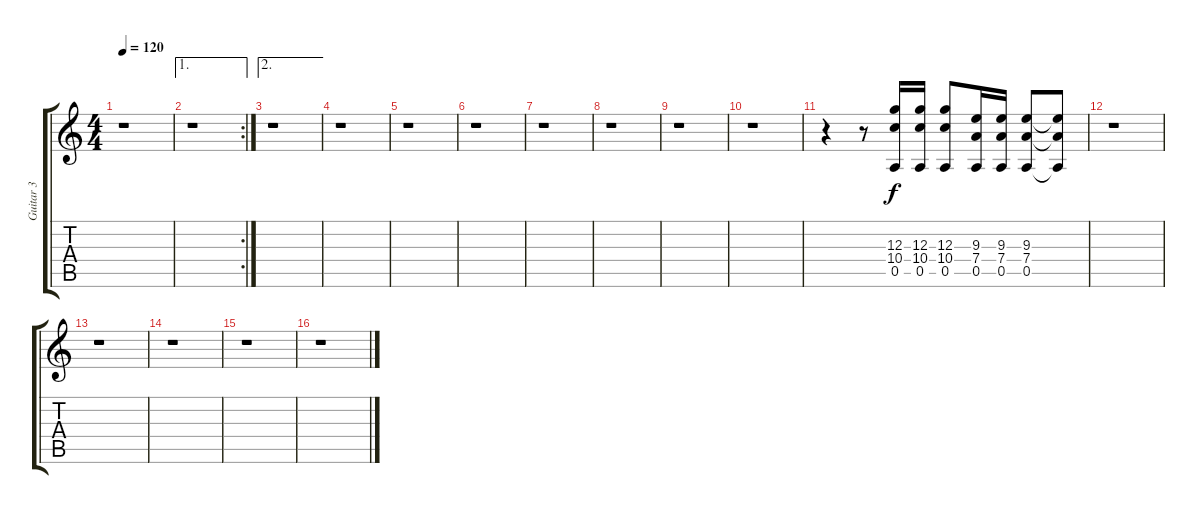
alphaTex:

\track ("Guitar 3" "Guitar 3") {instrument distortionguitar}
\staff {score tabs}
\tuning (G4 C4 G3 D3 A2 E2) {hide}
\ts (4 4)
\tempo 120
\clef g2
\ks c
r.1{dy f instrument distortionguitar} |
\ae 1
\rc 2
r.1 |
\ae 2
r.1 |
r.1 |
r.1 |
r.1 |
r.1 |
r.1 |
r.1 |
r.1 |
r.4 r.8 (12.3 10.4 0.5).16 (12.3 10.4 0.5).16 (12.3 10.4 0.5).8 (9.3 7.4 0.5).16 (9.3 7.4 0.5).16 (9.3 7.4 0.5).8 (9.3{t} 7.4{t} 0.5{t}).8 |
r.1 |
r.1 |
r.1 |
r.1 |
r.1
